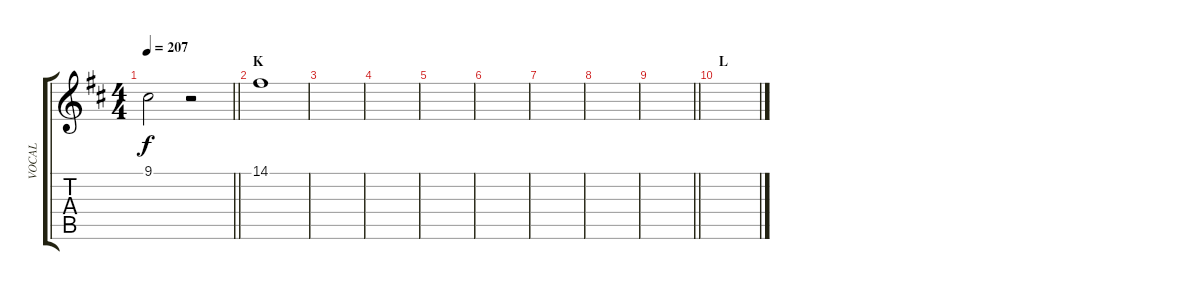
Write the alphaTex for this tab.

\track ("VOCAL" "VOCAL") {instrument oboe}
\staff {score tabs}
\tuning (E4 B3 G3 D3 A2 E2) {hide}
\ts (4 4)
\tempo 207
\clef g2
\barLineRight lightlight
\ks d
9.1{t}.2{dy f} r.2 |
\section ("" "K")
14.1.1 |
|
|
|
|
|
|
\barLineRight lightlight
|
\section ("" "L")
